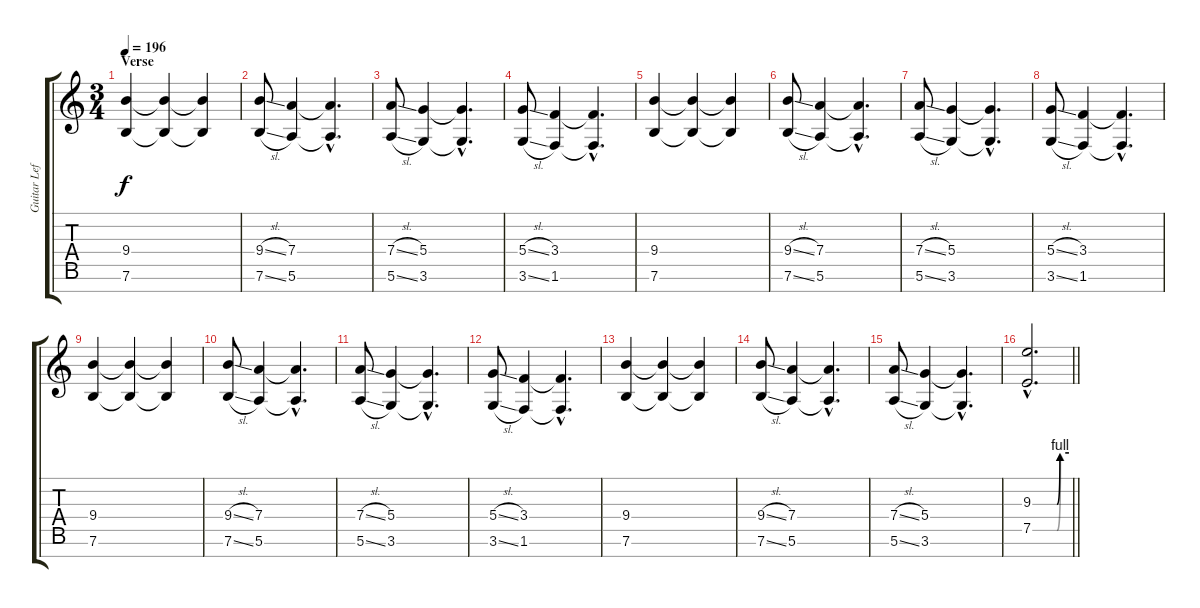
\track ("Guitar Left" "Guitar Lef") {instrument distortionguitar}
\staff {score tabs}
\tuning (E4 B3 G3 D3 A2 E2 B1) {hide}
\ts (3 4)
\section ("" "Verse")
\tempo 196
\clef g2
\ks c
(9.4 7.6).4{dy f} (9.4{t} 7.6{t}).4 (9.4{t} 7.6{t}).4 |
(9.4{sl} 7.6{sl}).8 (7.4 5.6).4 (7.4{hac t} 5.6{hac t}).4{d} |
(7.4{sl} 5.6{sl}).8 (5.4 3.6).4 (5.4{hac t} 3.6{hac t}).4{d} |
(5.4{sl} 3.6{sl}).8 (3.4 1.6).4 (3.4{hac t} 1.6{hac t}).4{d} |
(9.4 7.6).4 (9.4{t} 7.6{t}).4 (9.4{t} 7.6{t}).4 |
(9.4{sl} 7.6{sl}).8 (7.4 5.6).4 (7.4{hac t} 5.6{hac t}).4{d} |
(7.4{sl} 5.6{sl}).8 (5.4 3.6).4 (5.4{hac t} 3.6{hac t}).4{d} |
(5.4{sl} 3.6{sl}).8 (3.4 1.6).4 (3.4{hac t} 1.6{hac t}).4{d} |
(9.4 7.6).4 (9.4{t} 7.6{t}).4 (9.4{t} 7.6{t}).4 |
(9.4{sl} 7.6{sl}).8 (7.4 5.6).4 (7.4{hac t} 5.6{hac t}).4{d} |
(7.4{sl} 5.6{sl}).8 (5.4 3.6).4 (5.4{hac t} 3.6{hac t}).4{d} |
(5.4{sl} 3.6{sl}).8 (3.4 1.6).4 (3.4{hac t} 1.6{hac t}).4{d} |
(9.4 7.6).4 (9.4{t} 7.6{t}).4 (9.4{t} 7.6{t}).4 |
(9.4{sl} 7.6{sl}).8 (7.4 5.6).4 (7.4{hac t} 5.6{hac t}).4{d} |
(7.4{sl} 5.6{sl}).8 (5.4 3.6).4 (5.4{hac t} 3.6{hac t}).4{d} |
\barLineRight lightlight
(9.3{be (custom 0 0 40 0 45 4 60 4) hac} 7.5{be (custom 0 0 40 0 46 4 60 4) hac}).2{d}
